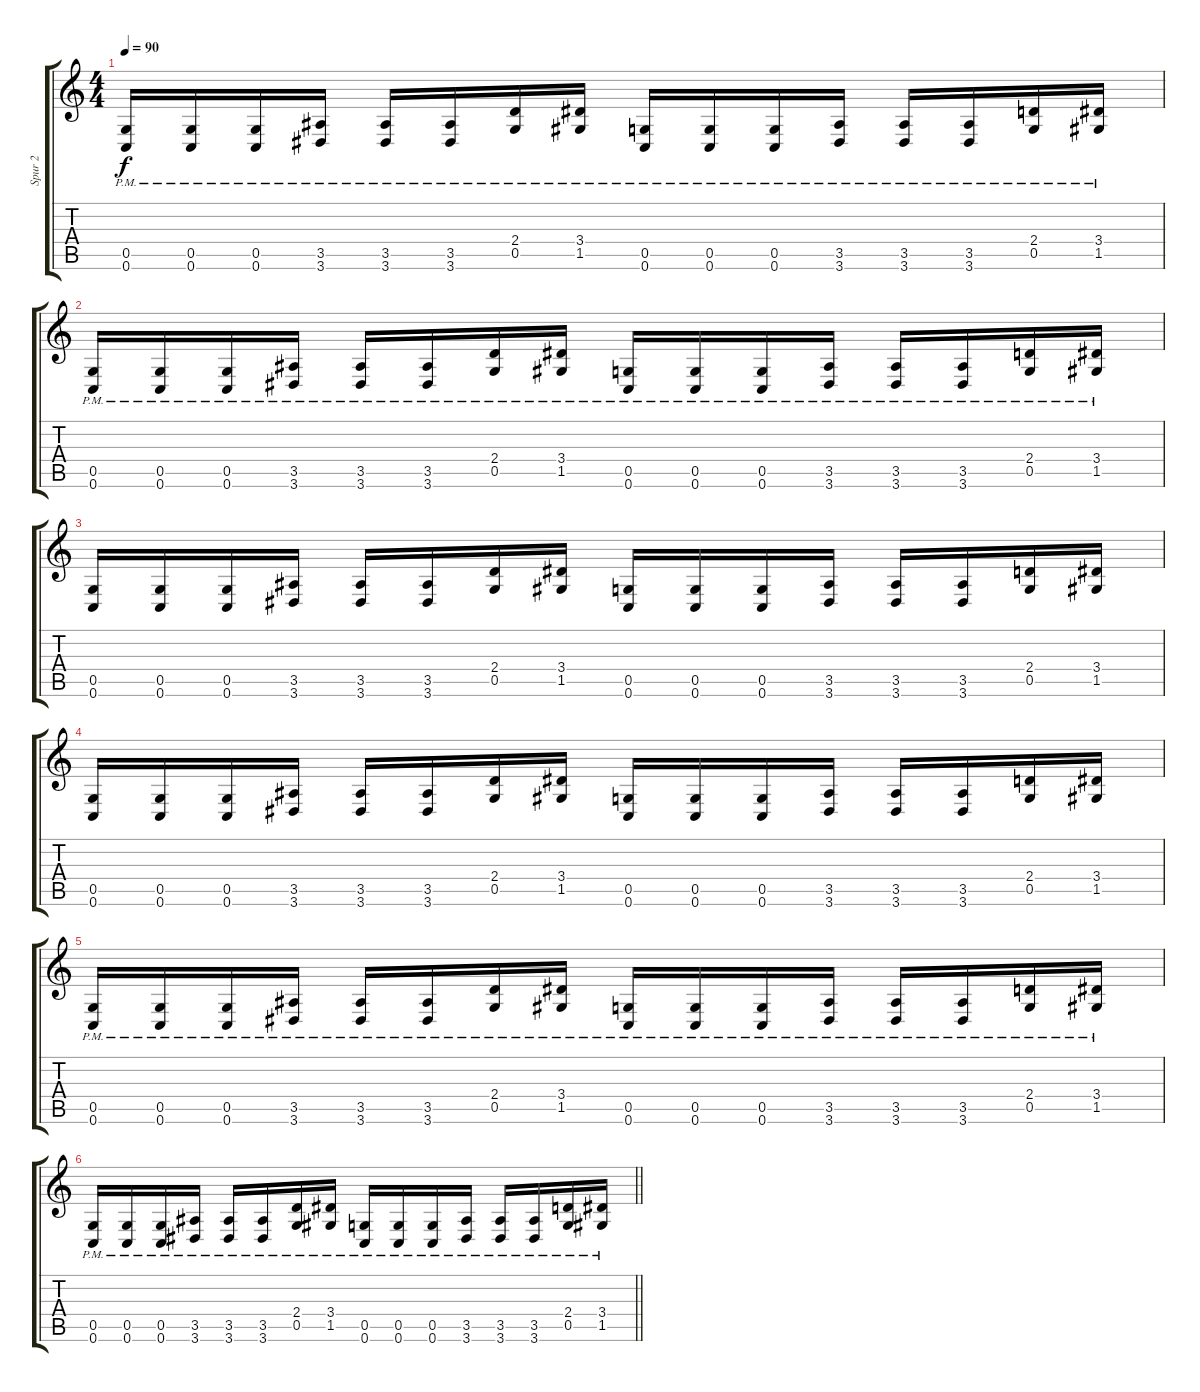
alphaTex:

\track ("Spur 2" "Spur 2") {instrument distortionguitar}
\staff {score tabs}
\tuning (D4 A3 F3 C3 G2 C2) {hide}
\ts (4 4)
\tempo 90
\clef g2
\ks c
(0.5{pm} 0.6{pm}).16{dy f} (0.5{pm} 0.6{pm}).16 (0.5{pm} 0.6{pm}).16 (3.5{pm} 3.6{pm}).16 (3.5{pm} 3.6{pm}).16 (3.5{pm} 3.6{pm}).16 (2.4{pm} 0.5{pm}).16 (3.4{pm} 1.5{pm}).16 (0.5{pm} 0.6{pm}).16 (0.5{pm} 0.6{pm}).16 (0.5{pm} 0.6{pm}).16 (3.5{pm} 3.6{pm}).16 (3.5{pm} 3.6{pm}).16 (3.5{pm} 3.6{pm}).16 (2.4{pm} 0.5{pm}).16 (3.4{pm} 1.5{pm}).16 |
(0.5{pm} 0.6{pm}).16 (0.5{pm} 0.6{pm}).16 (0.5{pm} 0.6{pm}).16 (3.5{pm} 3.6{pm}).16 (3.5{pm} 3.6{pm}).16 (3.5{pm} 3.6{pm}).16 (2.4{pm} 0.5{pm}).16 (3.4{pm} 1.5{pm}).16 (0.5{pm} 0.6{pm}).16 (0.5{pm} 0.6{pm}).16 (0.5{pm} 0.6{pm}).16 (3.5{pm} 3.6{pm}).16 (3.5{pm} 3.6{pm}).16 (3.5{pm} 3.6{pm}).16 (2.4{pm} 0.5{pm}).16 (3.4{pm} 1.5{pm}).16 |
(0.5 0.6).16 (0.5 0.6).16 (0.5 0.6).16 (3.5 3.6).16 (3.5 3.6).16 (3.5 3.6).16 (2.4 0.5).16 (3.4 1.5).16 (0.5 0.6).16 (0.5 0.6).16 (0.5 0.6).16 (3.5 3.6).16 (3.5 3.6).16 (3.5 3.6).16 (2.4 0.5).16 (3.4 1.5).16 |
(0.5 0.6).16 (0.5 0.6).16 (0.5 0.6).16 (3.5 3.6).16 (3.5 3.6).16 (3.5 3.6).16 (2.4 0.5).16 (3.4 1.5).16 (0.5 0.6).16 (0.5 0.6).16 (0.5 0.6).16 (3.5 3.6).16 (3.5 3.6).16 (3.5 3.6).16 (2.4 0.5).16 (3.4 1.5).16 |
(0.5{pm} 0.6{pm}).16 (0.5{pm} 0.6{pm}).16 (0.5{pm} 0.6{pm}).16 (3.5{pm} 3.6{pm}).16 (3.5{pm} 3.6{pm}).16 (3.5{pm} 3.6{pm}).16 (2.4{pm} 0.5{pm}).16 (3.4{pm} 1.5{pm}).16 (0.5{pm} 0.6{pm}).16 (0.5{pm} 0.6{pm}).16 (0.5{pm} 0.6{pm}).16 (3.5{pm} 3.6{pm}).16 (3.5{pm} 3.6{pm}).16 (3.5{pm} 3.6{pm}).16 (2.4{pm} 0.5{pm}).16 (3.4{pm} 1.5{pm}).16 |
\barLineRight lightlight
(0.5{pm} 0.6{pm}).16 (0.5{pm} 0.6{pm}).16 (0.5{pm} 0.6{pm}).16 (3.5{pm} 3.6{pm}).16 (3.5{pm} 3.6{pm}).16 (3.5{pm} 3.6{pm}).16 (2.4{pm} 0.5{pm}).16 (3.4{pm} 1.5{pm}).16 (0.5{pm} 0.6{pm}).16 (0.5{pm} 0.6{pm}).16 (0.5{pm} 0.6{pm}).16 (3.5{pm} 3.6{pm}).16 (3.5{pm} 3.6{pm}).16 (3.5{pm} 3.6{pm}).16 (2.4{pm} 0.5{pm}).16 (3.4{pm} 1.5{pm}).16
